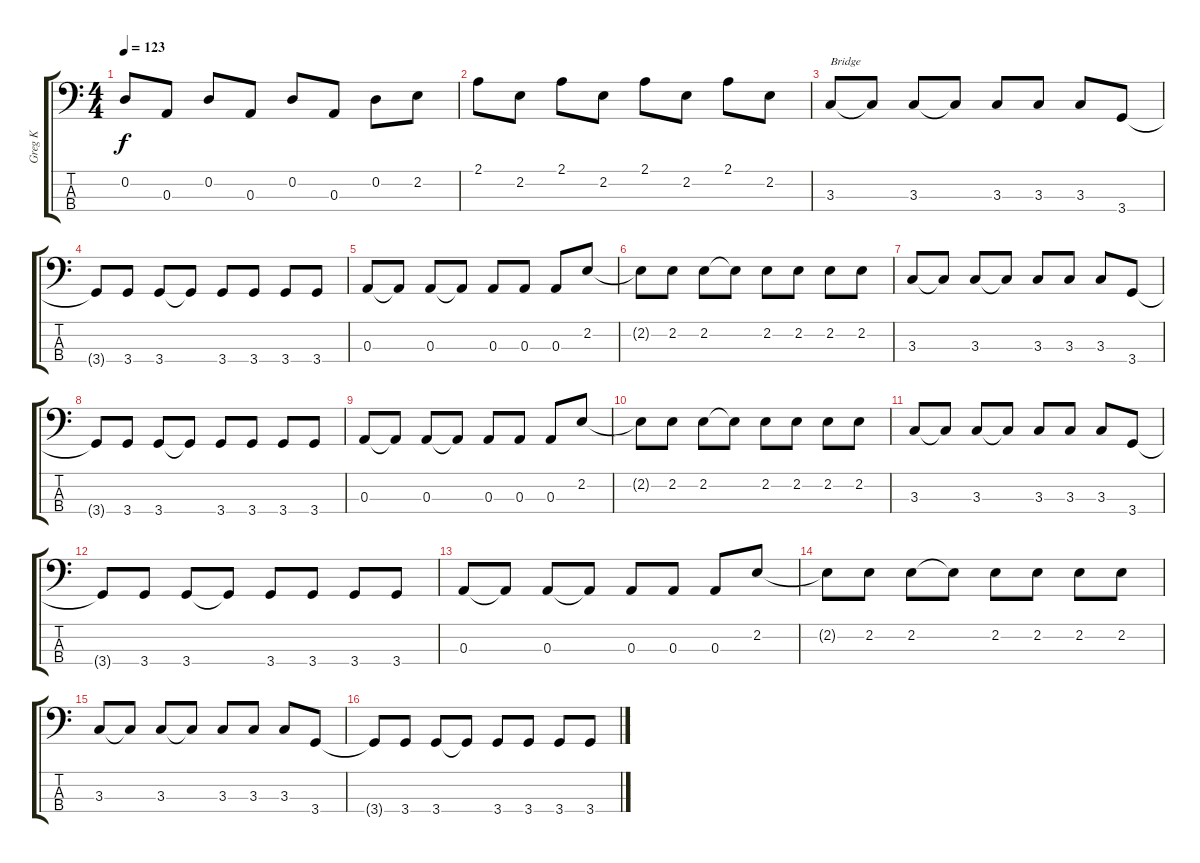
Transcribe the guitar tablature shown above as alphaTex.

\track ("Greg K" "Greg K") {instrument electricbassfinger}
\staff {score tabs}
\tuning (G2 D2 A1 E1) {hide}
\ts (4 4)
\tempo 123
\clef f4
\ks c
0.2.8{dy f} 0.3.8 0.2.8 0.3.8 0.2.8 0.3.8 0.2.8 2.2.8 |
2.1.8 2.2.8 2.1.8 2.2.8 2.1.8 2.2.8 2.1.8 2.2.8 |
3.3.8{txt "Bridge"} 3.3{t}.8 3.3.8 3.3{t}.8 3.3.8 3.3.8 3.3.8 3.4.8 |
3.4{t}.8 3.4.8 3.4.8 3.4{t}.8 3.4.8 3.4.8 3.4.8 3.4.8 |
0.3.8 0.3{t}.8 0.3.8 0.3{t}.8 0.3.8 0.3.8 0.3.8 2.2.8 |
2.2{t}.8 2.2.8 2.2.8 2.2{t}.8 2.2.8 2.2.8 2.2.8 2.2.8 |
3.3.8 3.3{t}.8 3.3.8 3.3{t}.8 3.3.8 3.3.8 3.3.8 3.4.8 |
3.4{t}.8 3.4.8 3.4.8 3.4{t}.8 3.4.8 3.4.8 3.4.8 3.4.8 |
0.3.8 0.3{t}.8 0.3.8 0.3{t}.8 0.3.8 0.3.8 0.3.8 2.2.8 |
2.2{t}.8 2.2.8 2.2.8 2.2{t}.8 2.2.8 2.2.8 2.2.8 2.2.8 |
3.3.8 3.3{t}.8 3.3.8 3.3{t}.8 3.3.8 3.3.8 3.3.8 3.4.8 |
3.4{t}.8 3.4.8 3.4.8 3.4{t}.8 3.4.8 3.4.8 3.4.8 3.4.8 |
0.3.8 0.3{t}.8 0.3.8 0.3{t}.8 0.3.8 0.3.8 0.3.8 2.2.8 |
2.2{t}.8 2.2.8 2.2.8 2.2{t}.8 2.2.8 2.2.8 2.2.8 2.2.8 |
3.3.8 3.3{t}.8 3.3.8 3.3{t}.8 3.3.8 3.3.8 3.3.8 3.4.8 |
3.4{t}.8 3.4.8 3.4.8 3.4{t}.8 3.4.8 3.4.8 3.4.8 3.4.8
